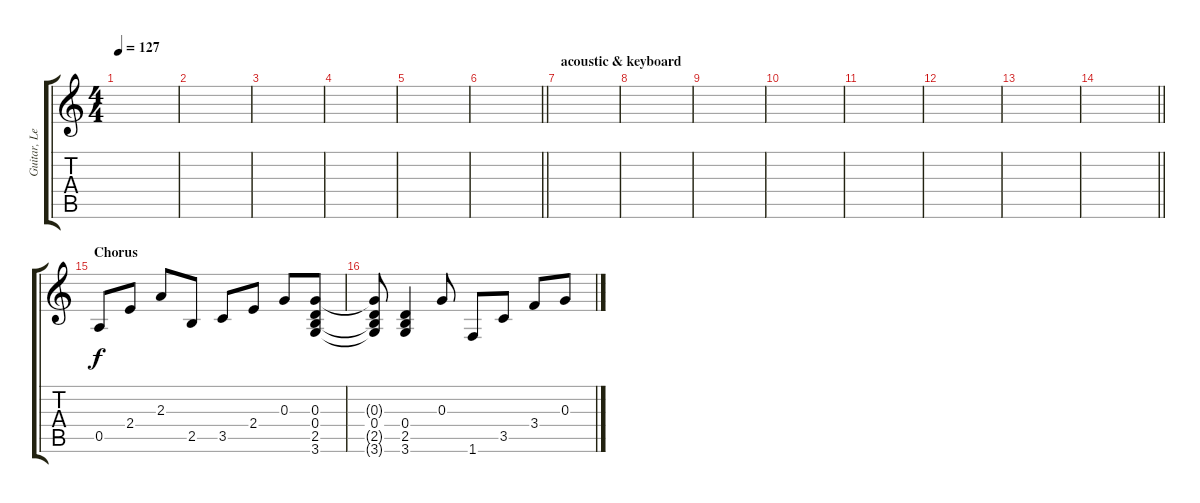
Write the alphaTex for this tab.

\track ("Guitar, Lead" "Guitar, Le") {instrument overdrivenguitar}
\staff {score tabs}
\tuning (E4 B3 G3 D3 A2 E2) {hide}
\ts (4 4)
\tempo 127
\clef g2
\ks c
|
|
|
|
|
\barLineRight lightlight
|
\section ("" "acoustic & keyboard")
|
|
|
|
|
|
|
\barLineRight lightlight
|
\section ("" "Chorus")
0.5.8 2.4.8 2.3.8 2.5.8 3.5.8 2.4.8 0.3.8 (0.3 0.4 2.5 3.6).8 |
(0.3{t} 0.4 2.5{t} 3.6{t}).8 (0.4 2.5 3.6).4 0.3.8 1.6.8 3.5.8 3.4.8 0.3.8
